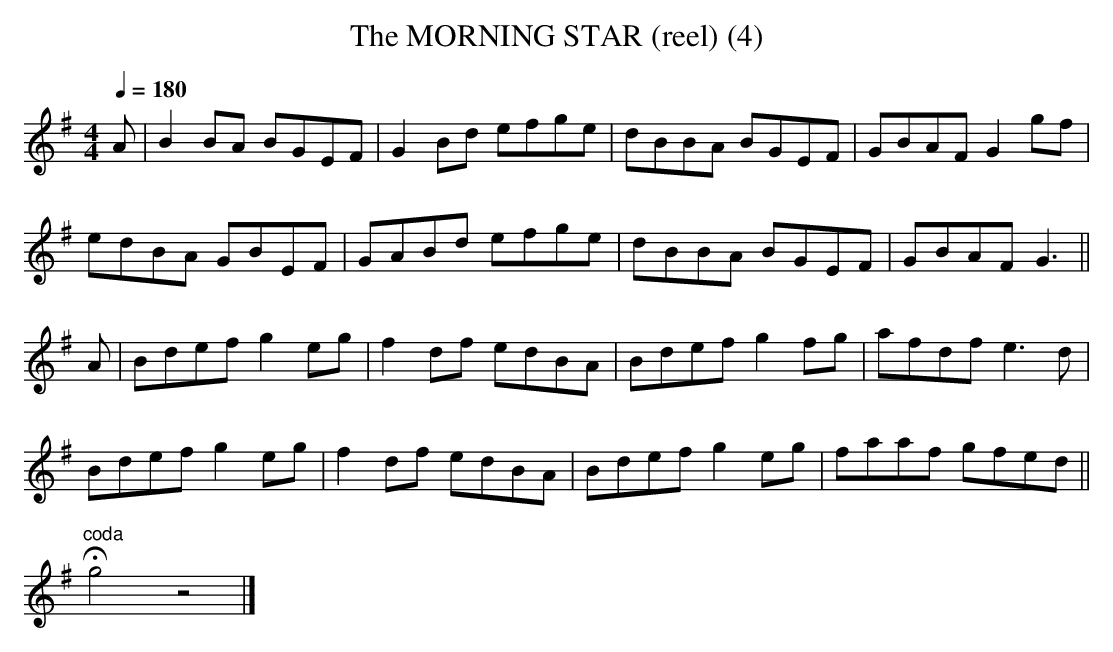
X:1
T:MORNING STAR (reel) (4), The
Q:1/4=180
L:1/8
M:4/4
K:G
A|B2BA BGEF|G2Bd efge|dBBA BGEF|GBAF G2gf|
edBA GBEF|GABd efge|dBBA BGEF|GBAF G3||
A|Bdef g2eg|f2df edBA|Bdef g2fg|afdf e3d|
Bdef g2eg|f2df edBA|Bdef g2eg|faaf gfed||
"^coda"Hg4z4|]
